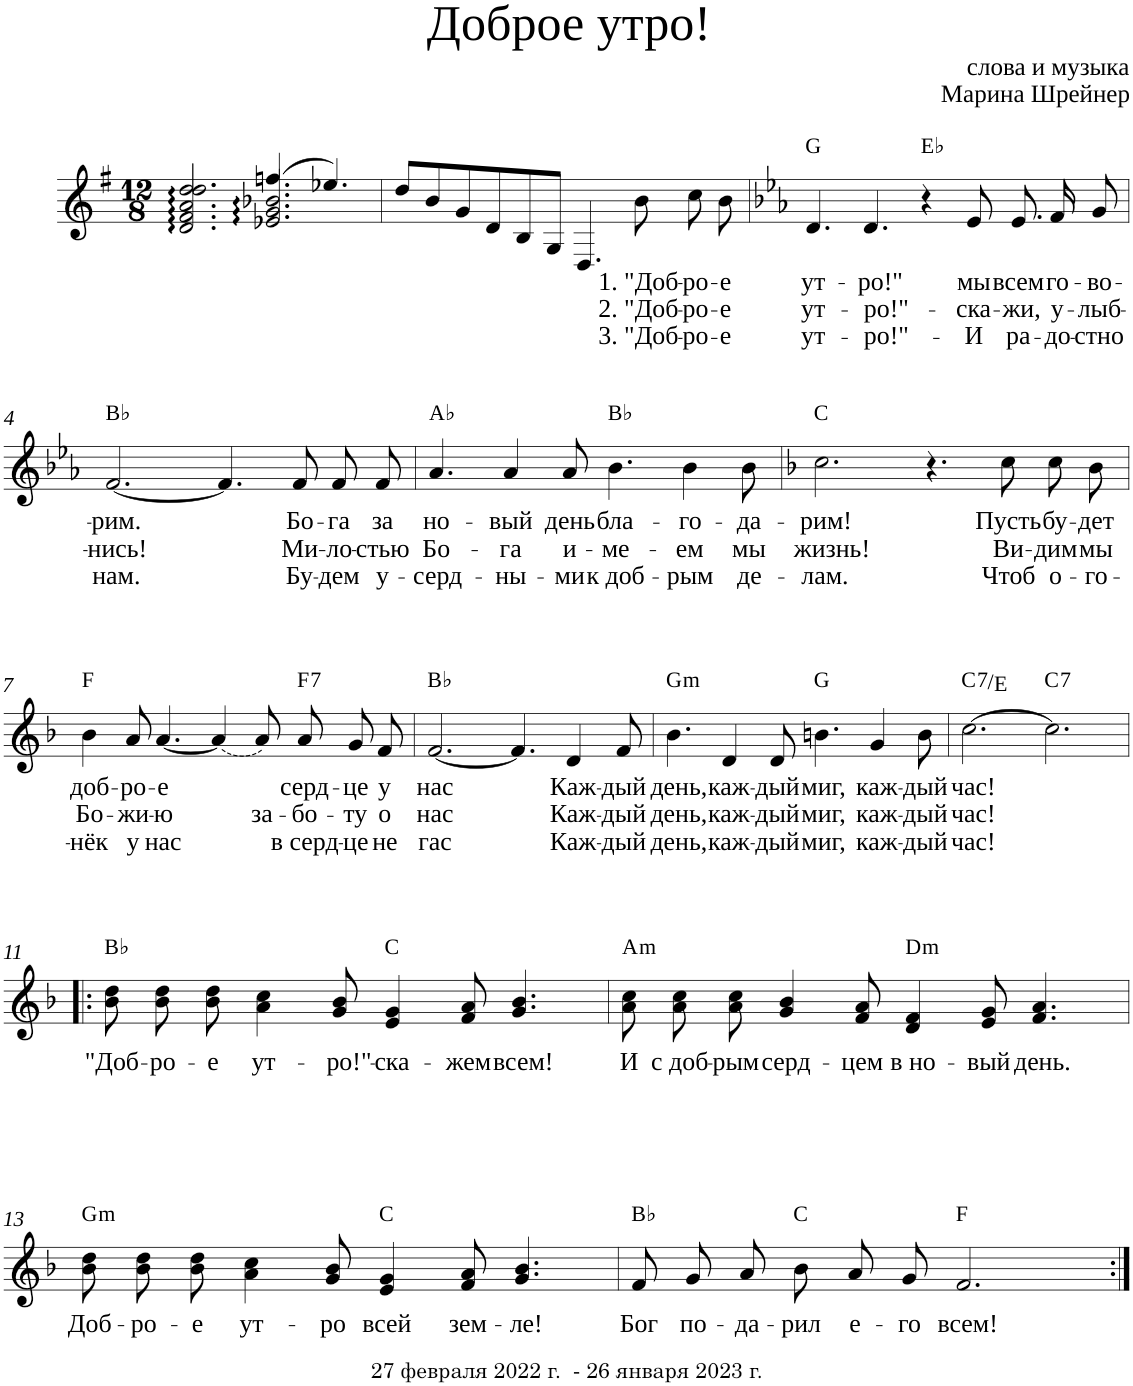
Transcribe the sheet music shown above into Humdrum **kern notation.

**kern	**text	**text	**text	**harte
*part1	*part1	*part1	*part1	*part1
*staff1	*staff1	*staff1	*staff1	*
*clefG2	*	*	*	*
*k[f#]	*	*	*	*
*G:	*	*	*	*
*M12/8	*	*	*	*
=1	=1	=1	=1	=1
*^	*	*	*	*
2.d/: 2.f#/: 2.a/: 2.dd/:	2.dd/	.	.	.	.
(>2.e-X/: 2.g/: 2.b-X/:	4.ffn/	.	.	.	.
.	4.ee-X/)	.	.	.	.
*v	*v	*	*	*	*
=2	=2	=2	=2	=2
8dd/L	.	.	.	.
8b/	.	.	.	.
8g/	.	.	.	.
8d/	.	.	.	.
8B/	.	.	.	.
8G/J	.	.	.	.
4.D/	.	.	.	.
!	!LO:LY:b	!LO:LY:b	!LO:LY:b	!
8b\	1. "Доб-	2. "Доб-	3. "Доб-	.
!	!LO:LY:b	!LO:LY:b	!LO:LY:b	!
8cc\	-ро-	-ро-	-ро-	.
!	!LO:LY:b	!LO:LY:b	!LO:LY:b	!
8b\	-е	-е	-е	.
=3	=3	=3	=3	=3
*k[b-e-a-]	*	*	*	*
*E-:	*	*	*	*
!	!LO:LY:b	!LO:LY:b	!LO:LY:b	!
4.d/	ут-	ут-	ут-	G:maj
!	!LO:LY:b	!LO:LY:b	!LO:LY:b	!
4.d/	-ро!"	-ро!"-	-ро!"-	.
4r	.	.	.	Eb:maj
!	!LO:LY:b	!LO:LY:b	!LO:LY:b	!
8e-/	мы	-ска-	-И	.
!	!LO:LY:b	!LO:LY:b	!LO:LY:b	!
8.e-/	всем	-жи,	ра-	.
!	!LO:LY:b	!LO:LY:b	!LO:LY:b	!
16f/	го-	у-	-до-	.
!	!LO:LY:b	!LO:LY:b	!LO:LY:b	!
8g/	-во-	-лыб-	-стно	.
!!LO:LB:g=z
=4	=4	=4	=4	=4
!	!LO:LY:b	!LO:LY:b	!LO:LY:b	!
[2.f/	-рим.	-нись!	нам.	Bb:maj
4.f/]	.	.	.	.
!	!LO:LY:b	!LO:LY:b	!LO:LY:b	!
8f/	Бо-	Ми-	Бу-	.
!	!LO:LY:b	!LO:LY:b	!LO:LY:b	!
8f/	-га	-ло-	-дем	.
!	!LO:LY:b	!LO:LY:b	!LO:LY:b	!
8f/	за	-стью	у-	.
=5	=5	=5	=5	=5
!	!LO:LY:b	!LO:LY:b	!LO:LY:b	!
4.a-/	но-	Бо-	-серд-	Ab:maj
!	!LO:LY:b	!LO:LY:b	!LO:LY:b	!
4a-/	-вый	-га	-ны-	.
!	!LO:LY:b	!LO:LY:b	!LO:LY:b	!
8a-/	день	и-	-ми	.
!	!LO:LY:b	!LO:LY:b	!LO:LY:b	!
4.b-\	бла-	-ме-	к доб-	Bb:maj
!	!LO:LY:b	!LO:LY:b	!LO:LY:b	!
4b-\	-го-	-ем	-рым	.
!	!LO:LY:b	!LO:LY:b	!LO:LY:b	!
8b-\	-да-	мы	де-	.
=6	=6	=6	=6	=6
*k[b-]	*	*	*	*
*F:	*	*	*	*
!	!LO:LY:b	!LO:LY:b	!LO:LY:b	!
2.cc\	-рим!	жизнь!	-лам.	C:maj
4.r	.	.	.	.
!	!LO:LY:b	!LO:LY:b	!LO:LY:b	!
8cc\	Пусть	Ви-	Чтоб	.
!	!LO:LY:b	!LO:LY:b	!LO:LY:b	!
8cc\	бу-	-дим	о-	.
!	!LO:LY:b	!LO:LY:b	!LO:LY:b	!
8b-\	-дет	мы	-го-	.
!!LO:LB:g=z
=7	=7	=7	=7	=7
!	!LO:LY:b	!LO:LY:b	!LO:LY:b	!
4b-\	доб-	Бо-	-нёк	F:maj
!	!LO:LY:b	!LO:LY:b	!LO:LY:b	!
8a/	-ро-	-жи-	у	.
!	!LO:LY:b	!LO:LY:b	!LO:LY:b	!
[4.a/	-е	-ю	нас	.
(<4a/]	.	.	.	.
!	!	!LO:LY:b	!	!
8a/)	.	за-	.	.
!	!LO:LY:b	!LO:LY:b	!LO:LY:b	!LO:H:kt=7
8a/	серд-	-бо-	в серд-	F:7
!	!LO:LY:b	!LO:LY:b	!LO:LY:b	!
8g/	-це	-ту	-це	.
!	!LO:LY:b	!LO:LY:b	!LO:LY:b	!
8f/	у	о	не	.
=8	=8	=8	=8	=8
!	!LO:LY:b	!LO:LY:b	!LO:LY:b	!
[2.f/	нас	нас	гас	Bb:maj
4.f/]	.	.	.	.
!	!LO:LY:b	!LO:LY:b	!LO:LY:b	!
4d/	Каж-	Каж-	Каж-	.
!	!LO:LY:b	!LO:LY:b	!LO:LY:b	!
8f/	-дый	-дый	-дый	.
=9	=9	=9	=9	=9
!	!LO:LY:b	!LO:LY:b	!LO:LY:b	!LO:H:kt=m
4.b-\	день,	день,	день,	G:min
!	!LO:LY:b	!LO:LY:b	!LO:LY:b	!
4d/	каж-	каж-	каж-	.
!	!LO:LY:b	!LO:LY:b	!LO:LY:b	!
8d/	-дый	-дый	-дый	.
!	!LO:LY:b	!LO:LY:b	!LO:LY:b	!
4.bn\	миг,	миг,	миг,	G:maj
!	!LO:LY:b	!LO:LY:b	!LO:LY:b	!
4g/	каж-	каж-	каж-	.
!	!LO:LY:b	!LO:LY:b	!LO:LY:b	!
8b\	-дый	-дый	-дый	.
=10	=10	=10	=10	=10
!	!LO:LY:b	!LO:LY:b	!LO:LY:b	!LO:H:kt=7
[2.cc\	час!	час!	час!	C:7/3
!	!	!	!	!LO:H:kt=7
2.cc\]	.	.	.	C:7
!!LO:LB:g=z
=11!|:	=11!|:	=11!|:	=11!|:	=11!|:
!	!LO:LY:b	!	!	!
8b-\ 8dd\	"Доб-	.	.	Bb:maj
!	!LO:LY:b	!	!	!
8b-\ 8dd\	-ро-	.	.	.
!	!LO:LY:b	!	!	!
8b-\ 8dd\	-е	.	.	.
!	!LO:LY:b	!	!	!
4a\ 4cc\	ут-	.	.	.
!	!LO:LY:b	!	!	!
8g/ 8b-/	-ро!"-	.	.	.
!	!LO:LY:b	!	!	!
4e/ 4g/	-ска-	.	.	C:maj
!	!LO:LY:b	!	!	!
8f/ 8a/	-жем	.	.	.
!	!LO:LY:b	!	!	!
4.g/ 4.b-/	всем!	.	.	.
=12	=12	=12	=12	=12
!	!LO:LY:b	!	!	!LO:H:kt=m
8a\ 8cc\	И	.	.	A:min
!	!LO:LY:b	!	!	!
8a\ 8cc\	с доб-	.	.	.
!	!LO:LY:b	!	!	!
8a\ 8cc\	-рым	.	.	.
!	!LO:LY:b	!	!	!
4g/ 4b-/	серд-	.	.	.
!	!LO:LY:b	!	!	!
8f/ 8a/	-цем	.	.	.
!	!LO:LY:b	!	!	!LO:H:kt=m
4d/ 4f/	в но-	.	.	D:min
!	!LO:LY:b	!	!	!
8e/ 8g/	-вый	.	.	.
!	!LO:LY:b	!	!	!
4.f/ 4.a/	день.	.	.	.
!!LO:LB:g=z
=13	=13	=13	=13	=13
!	!LO:LY:b	!	!	!LO:H:kt=m
8b-\ 8dd\	Доб-	.	.	G:min
!	!LO:LY:b	!	!	!
8b-\ 8dd\	-ро-	.	.	.
!	!LO:LY:b	!	!	!
8b-\ 8dd\	-е	.	.	.
!	!LO:LY:b	!	!	!
4a\ 4cc\	ут-	.	.	.
!	!LO:LY:b	!	!	!
8g/ 8b-/	-ро	.	.	.
!	!LO:LY:b	!	!	!
4e/ 4g/	всей	.	.	C:maj
!	!LO:LY:b	!	!	!
8f/ 8a/	зем-	.	.	.
!	!LO:LY:b	!	!	!
4.g/ 4.b-/	-ле!	.	.	.
=14	=14	=14	=14	=14
!	!LO:LY:b	!	!	!
8f/	Бог	.	.	Bb:maj
!	!LO:LY:b	!	!	!
8g/	по-	.	.	.
!	!LO:LY:b	!	!	!
8a/	-да-	.	.	.
!	!LO:LY:b	!	!	!
8b-\	-рил	.	.	C:maj
!	!LO:LY:b	!	!	!
8a/	е-	.	.	.
!	!LO:LY:b	!	!	!
8g/	-го	.	.	.
!	!LO:LY:b	!	!	!
2.f/	всем!	.	.	F:maj
=:|!	=:|!	=:|!	=:|!	=:|!
*-	*-	*-	*-	*-
